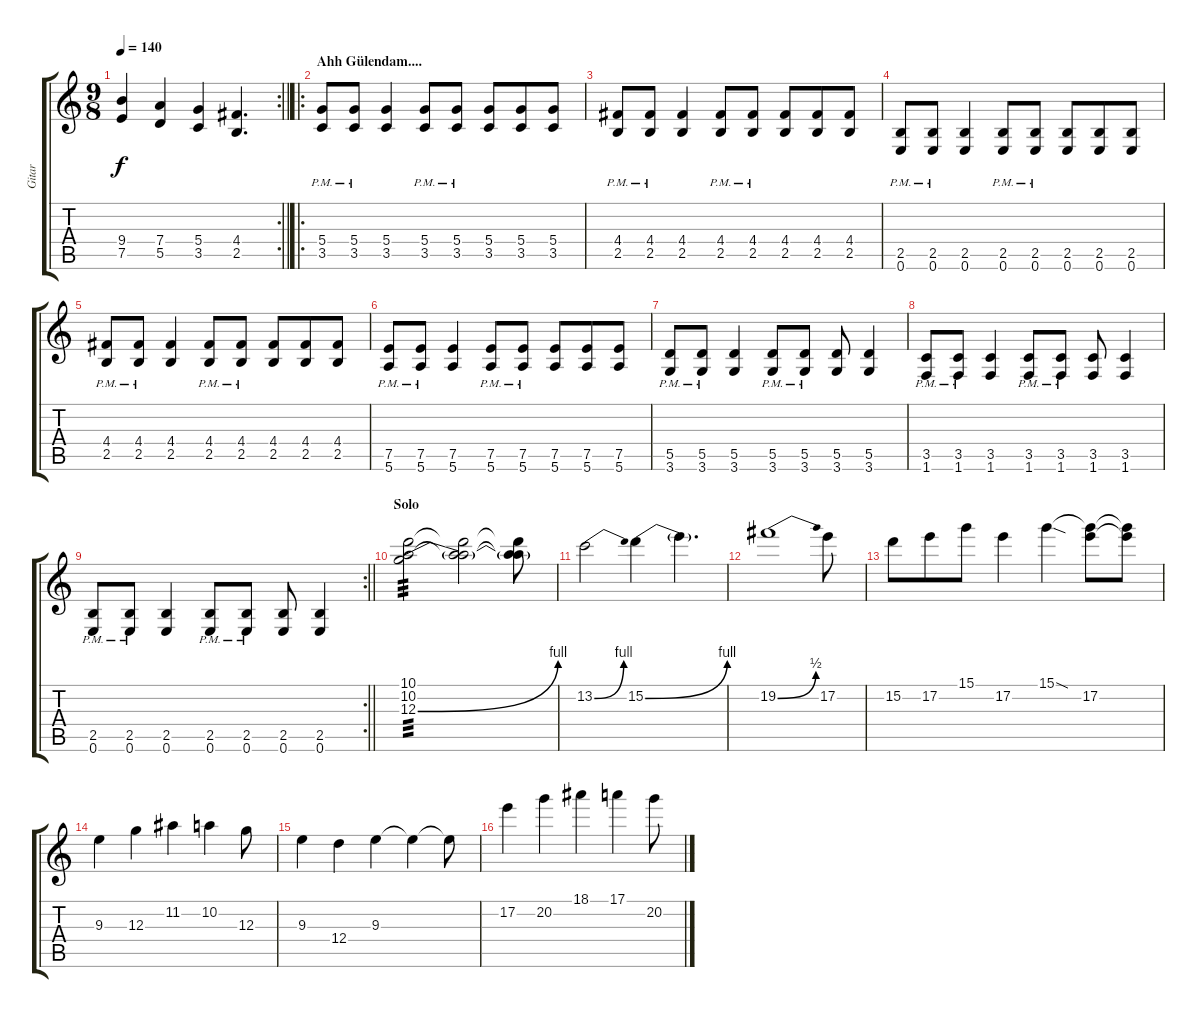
\track ("Gitar" "Gitar") {instrument distortionguitar}
\staff {score tabs}
\tuning (E4 B3 G3 D3 A2 E2) {hide}
\rc 2
\ts (9 8)
\tempo 140
\clef g2
\barLineRight lightlight
\ks c
(9.4 7.5).4{dy f} (7.4 5.5).4 (5.4 3.5).4 (4.4 2.5).4{d} |
\ro
\section ("" "Ahh Gülendam....")
(5.4{pm} 3.5{pm}).8 (5.4{pm} 3.5{pm}).8 (5.4 3.5).4 (5.4{pm} 3.5{pm}).8 (5.4{pm} 3.5{pm}).8 (5.4 3.5).8 (5.4 3.5).8 (5.4 3.5).8 |
(4.4{pm} 2.5{pm}).8 (4.4{pm} 2.5{pm}).8 (4.4 2.5).4 (4.4{pm} 2.5{pm}).8 (4.4{pm} 2.5{pm}).8 (4.4 2.5).8 (4.4 2.5).8 (4.4 2.5).8 |
(2.5{pm} 0.6{pm}).8 (2.5{pm} 0.6{pm}).8 (2.5 0.6).4 (2.5{pm} 0.6{pm}).8 (2.5{pm} 0.6{pm}).8 (2.5 0.6).8 (2.5 0.6).8 (2.5 0.6).8 |
(4.4{pm} 2.5{pm}).8 (4.4{pm} 2.5{pm}).8 (4.4 2.5).4 (4.4{pm} 2.5{pm}).8 (4.4{pm} 2.5{pm}).8 (4.4 2.5).8 (4.4 2.5).8 (4.4 2.5).8 |
(7.5{pm} 5.6{pm}).8 (7.5{pm} 5.6{pm}).8 (7.5 5.6).4 (7.5{pm} 5.6{pm}).8 (7.5{pm} 5.6{pm}).8 (7.5 5.6).8 (7.5 5.6).8 (7.5 5.6).8 |
(5.5{pm} 3.6{pm}).8 (5.5{pm} 3.6{pm}).8 (5.5 3.6).4 (5.5{pm} 3.6{pm}).8 (5.5{pm} 3.6{pm}).8 (5.5 3.6).8 (5.5 3.6).4 |
(3.5{pm} 1.6{pm}).8 (3.5{pm} 1.6{pm}).8 (3.5 1.6).4 (3.5{pm} 1.6{pm}).8 (3.5{pm} 1.6{pm}).8 (3.5 1.6).8 (3.5 1.6).4 |
\rc 2
\barLineRight lightlight
(2.5{pm} 0.6{pm}).8 (2.5{pm} 0.6{pm}).8 (2.5 0.6).4 (2.5{pm} 0.6{pm}).8 (2.5{pm} 0.6{pm}).8 (2.5 0.6).8 (2.5 0.6).4 |
\section ("" "Solo")
(10.1 10.2 12.3{be (bend 0 0 60 4)}).2{tp 3} (10.1{t} 10.2{t} 12.3{t}).2 (10.1{t} 10.2{t} 12.3{t}).8 |
13.2{be (bend 0 0 60 4)}.2 15.2{be (bend 0 0 60 4)}.4 15.2{t}.4{d} |
19.2{be (bend 0 0 60 2)}.1 17.2.8 |
15.2.8 17.2.8 15.1.8 17.2.4 15.1{sod}.4 (15.1{t} 17.2).8 (15.1{t} 17.2{t}).8 |
9.3.4 12.3.4 11.2.4 10.2.4 12.3.8 |
9.3.4 12.4.4 9.3.4 9.3{t}.4 9.3{t}.8 |
17.2.4 20.2.4 18.1.4 17.1.4 20.2.8
